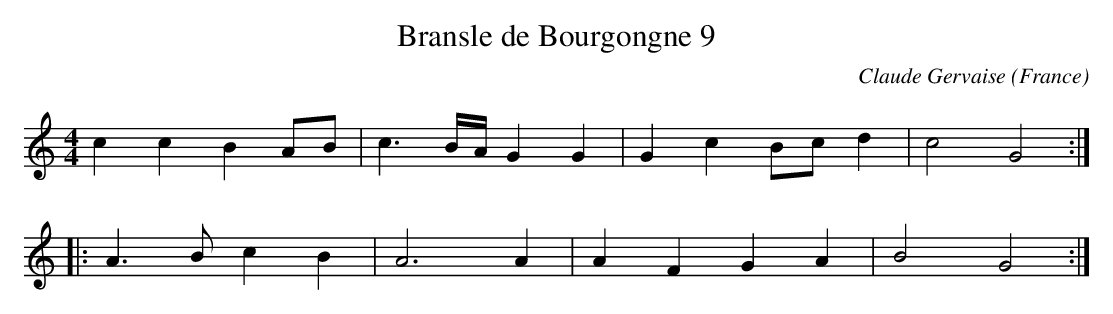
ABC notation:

X:1
T:Bransle de Bourgongne 9
C:Claude Gervaise
L:1/8
M:4/4
O:France
K:C
c2c2B2AB|c3B/2A/2 G2G2|G2c2Bc d2|c4G4:|
|:A3B c2B2|A6A2|A2F2G2A2|B4G4:|
